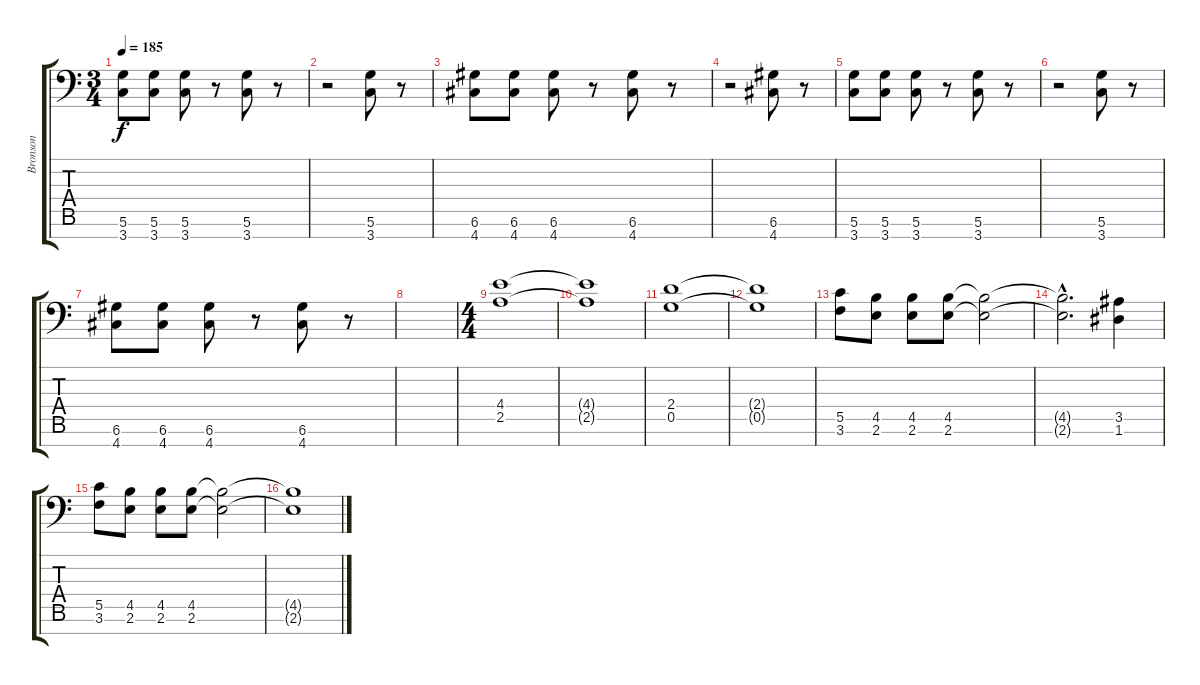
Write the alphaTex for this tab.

\track ("Bronson" "Bronson") {instrument distortionguitar}
\staff {score tabs}
\tuning (D4 A3 F3 C3 G2 D2 A1) {hide}
\ts (3 4)
\tempo 185
\clef f4
\ks c
(5.6 3.7).8{dy f} (5.6 3.7).8 (5.6 3.7).8 r.8 (5.6 3.7).8 r.8 |
r.2 (5.6 3.7).8 r.8 |
(6.6 4.7).8 (6.6 4.7).8 (6.6 4.7).8 r.8 (6.6 4.7).8 r.8 |
r.2 (6.6 4.7).8 r.8 |
(5.6 3.7).8 (5.6 3.7).8 (5.6 3.7).8 r.8 (5.6 3.7).8 r.8 |
r.2 (5.6 3.7).8 r.8 |
(6.6 4.7).8 (6.6 4.7).8 (6.6 4.7).8 r.8 (6.6 4.7).8 r.8 |
|
\ts (4 4)
(4.4 2.5).1 |
(4.4{t} 2.5{t}).1 |
(2.4 0.5).1 |
(2.4{t} 0.5{t}).1 |
(5.5 3.6).8 (4.5 2.6).8 (4.5 2.6).8 (4.5 2.6).8 (4.5{t} 2.6{t}).2 |
(4.5{hac t} 2.6{hac t}).2{d} (3.5 1.6).4 |
(5.5 3.6).8 (4.5 2.6).8 (4.5 2.6).8 (4.5 2.6).8 (4.5{t} 2.6{t}).2 |
(4.5{t} 2.6{t}).1
